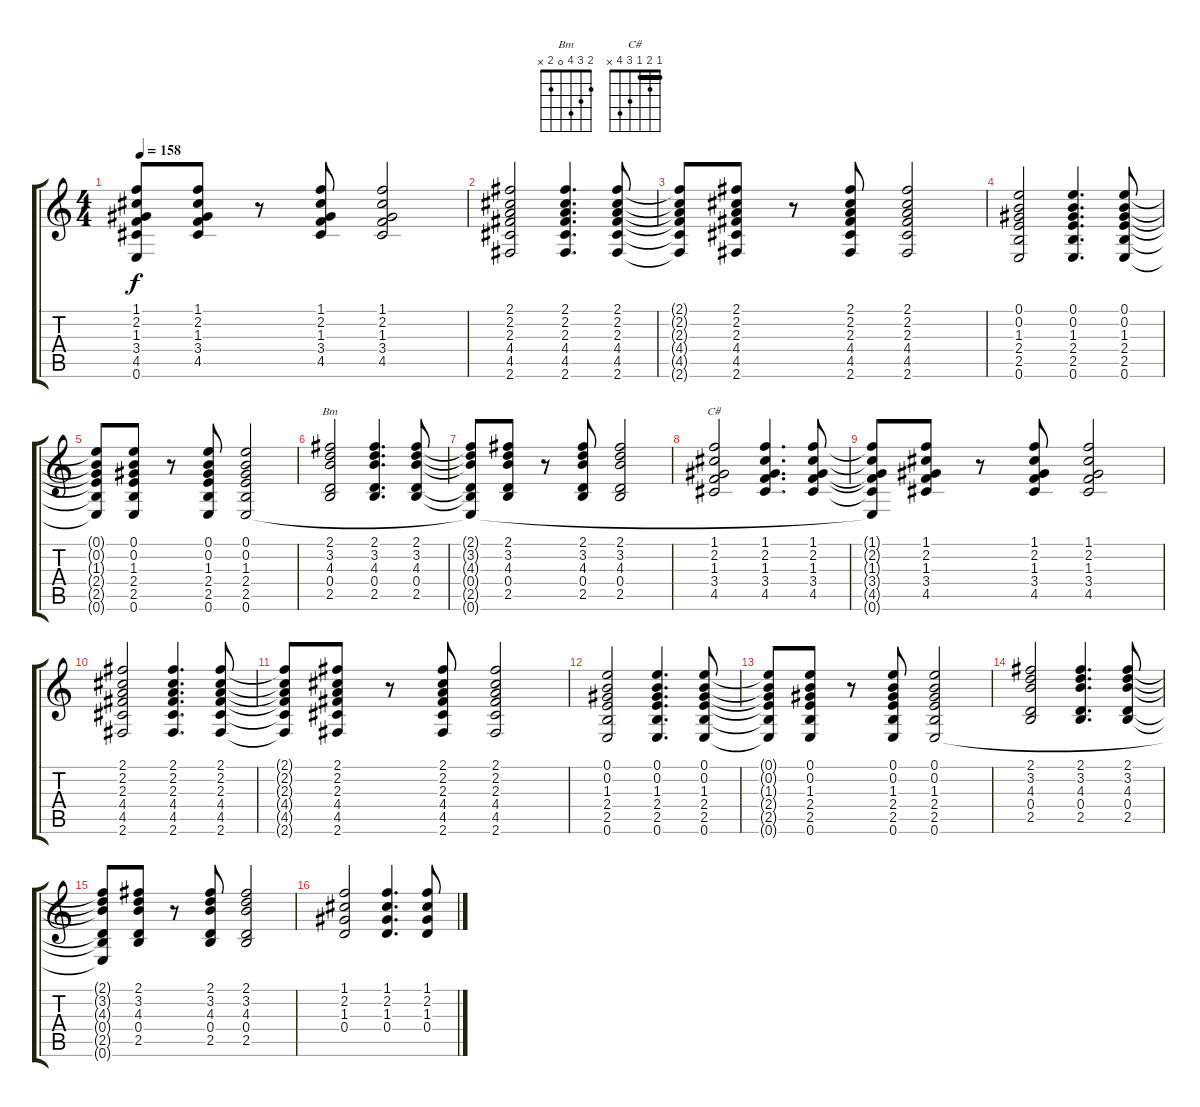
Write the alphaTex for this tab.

\track "" {instrument electricguitarclean}
\staff {score tabs}
\tuning (E4 B3 G3 D3 A2 E2) {hide}
\chord ("Bm" 2 3 4 0 2 x)
\chord ("C#" 1 2 1 3 4 x) {barre 1}
\ts (4 4)
\tempo 158
\clef g2
\ks c
(1.1{t} 2.2{t} 1.3{t} 3.4{t} 4.5{t} 0.6{t}).8{dy f} (1.1 2.2 1.3 3.4 4.5).8 r.8 (1.1 2.2 1.3 3.4 4.5).8 (1.1 2.2 1.3 3.4 4.5).2 |
(2.1 2.2 2.3 4.4 4.5 2.6).2 (2.1 2.2 2.3 4.4 4.5 2.6).4{d} (2.1 2.2 2.3 4.4 4.5 2.6).8 |
(2.1{t} 2.2{t} 2.3{t} 4.4{t} 4.5{t} 2.6{t}).8 (2.1 2.2 2.3 4.4 4.5 2.6).8 r.8 (2.1 2.2 2.3 4.4 4.5 2.6).8 (2.1 2.2 2.3 4.4 4.5 2.6).2 |
(0.1 0.2 1.3 2.4 2.5 0.6).2 (0.1 0.2 1.3 2.4 2.5 0.6).4{d} (0.1 0.2 1.3 2.4 2.5 0.6).8 |
(0.1{t} 0.2{t} 1.3{t} 2.4{t} 2.5{t} 0.6{t}).8 (0.1 0.2 1.3 2.4 2.5 0.6).8 r.8 (0.1 0.2 1.3 2.4 2.5 0.6).8 (0.1 0.2 1.3 2.4 2.5 0.6).2 |
(2.1 3.2 4.3 0.4 2.5).2{ch "Bm"} (2.1 3.2 4.3 0.4 2.5).4{d} (2.1 3.2 4.3 0.4 2.5).8 |
(2.1{t} 3.2{t} 4.3{t} 0.4{t} 2.5{t} 0.6{t}).8 (2.1 3.2 4.3 0.4 2.5).8 r.8 (2.1 3.2 4.3 0.4 2.5).8 (2.1 3.2 4.3 0.4 2.5).2 |
(1.1 2.2 1.3 3.4 4.5).2{ch "C#"} (1.1 2.2 1.3 3.4 4.5).4{d} (1.1 2.2 1.3 3.4 4.5).8 |
(1.1{t} 2.2{t} 1.3{t} 3.4{t} 4.5{t} 0.6{t}).8 (1.1 2.2 1.3 3.4 4.5).8 r.8 (1.1 2.2 1.3 3.4 4.5).8 (1.1 2.2 1.3 3.4 4.5).2 |
(2.1 2.2 2.3 4.4 4.5 2.6).2 (2.1 2.2 2.3 4.4 4.5 2.6).4{d} (2.1 2.2 2.3 4.4 4.5 2.6).8 |
(2.1{t} 2.2{t} 2.3{t} 4.4{t} 4.5{t} 2.6{t}).8 (2.1 2.2 2.3 4.4 4.5 2.6).8 r.8 (2.1 2.2 2.3 4.4 4.5 2.6).8 (2.1 2.2 2.3 4.4 4.5 2.6).2 |
(0.1 0.2 1.3 2.4 2.5 0.6).2 (0.1 0.2 1.3 2.4 2.5 0.6).4{d} (0.1 0.2 1.3 2.4 2.5 0.6).8 |
(0.1{t} 0.2{t} 1.3{t} 2.4{t} 2.5{t} 0.6{t}).8 (0.1 0.2 1.3 2.4 2.5 0.6).8 r.8 (0.1 0.2 1.3 2.4 2.5 0.6).8 (0.1 0.2 1.3 2.4 2.5 0.6).2 |
(2.1 3.2 4.3 0.4 2.5).2 (2.1 3.2 4.3 0.4 2.5).4{d} (2.1 3.2 4.3 0.4 2.5).8 |
(2.1{t} 3.2{t} 4.3{t} 0.4{t} 2.5{t} 0.6{t}).8 (2.1 3.2 4.3 0.4 2.5).8 r.8 (2.1 3.2 4.3 0.4 2.5).8 (2.1 3.2 4.3 0.4 2.5).2 |
(1.1 2.2 1.3 0.4).2 (1.1 2.2 1.3 0.4).4{d} (1.1 2.2 1.3 0.4).8
